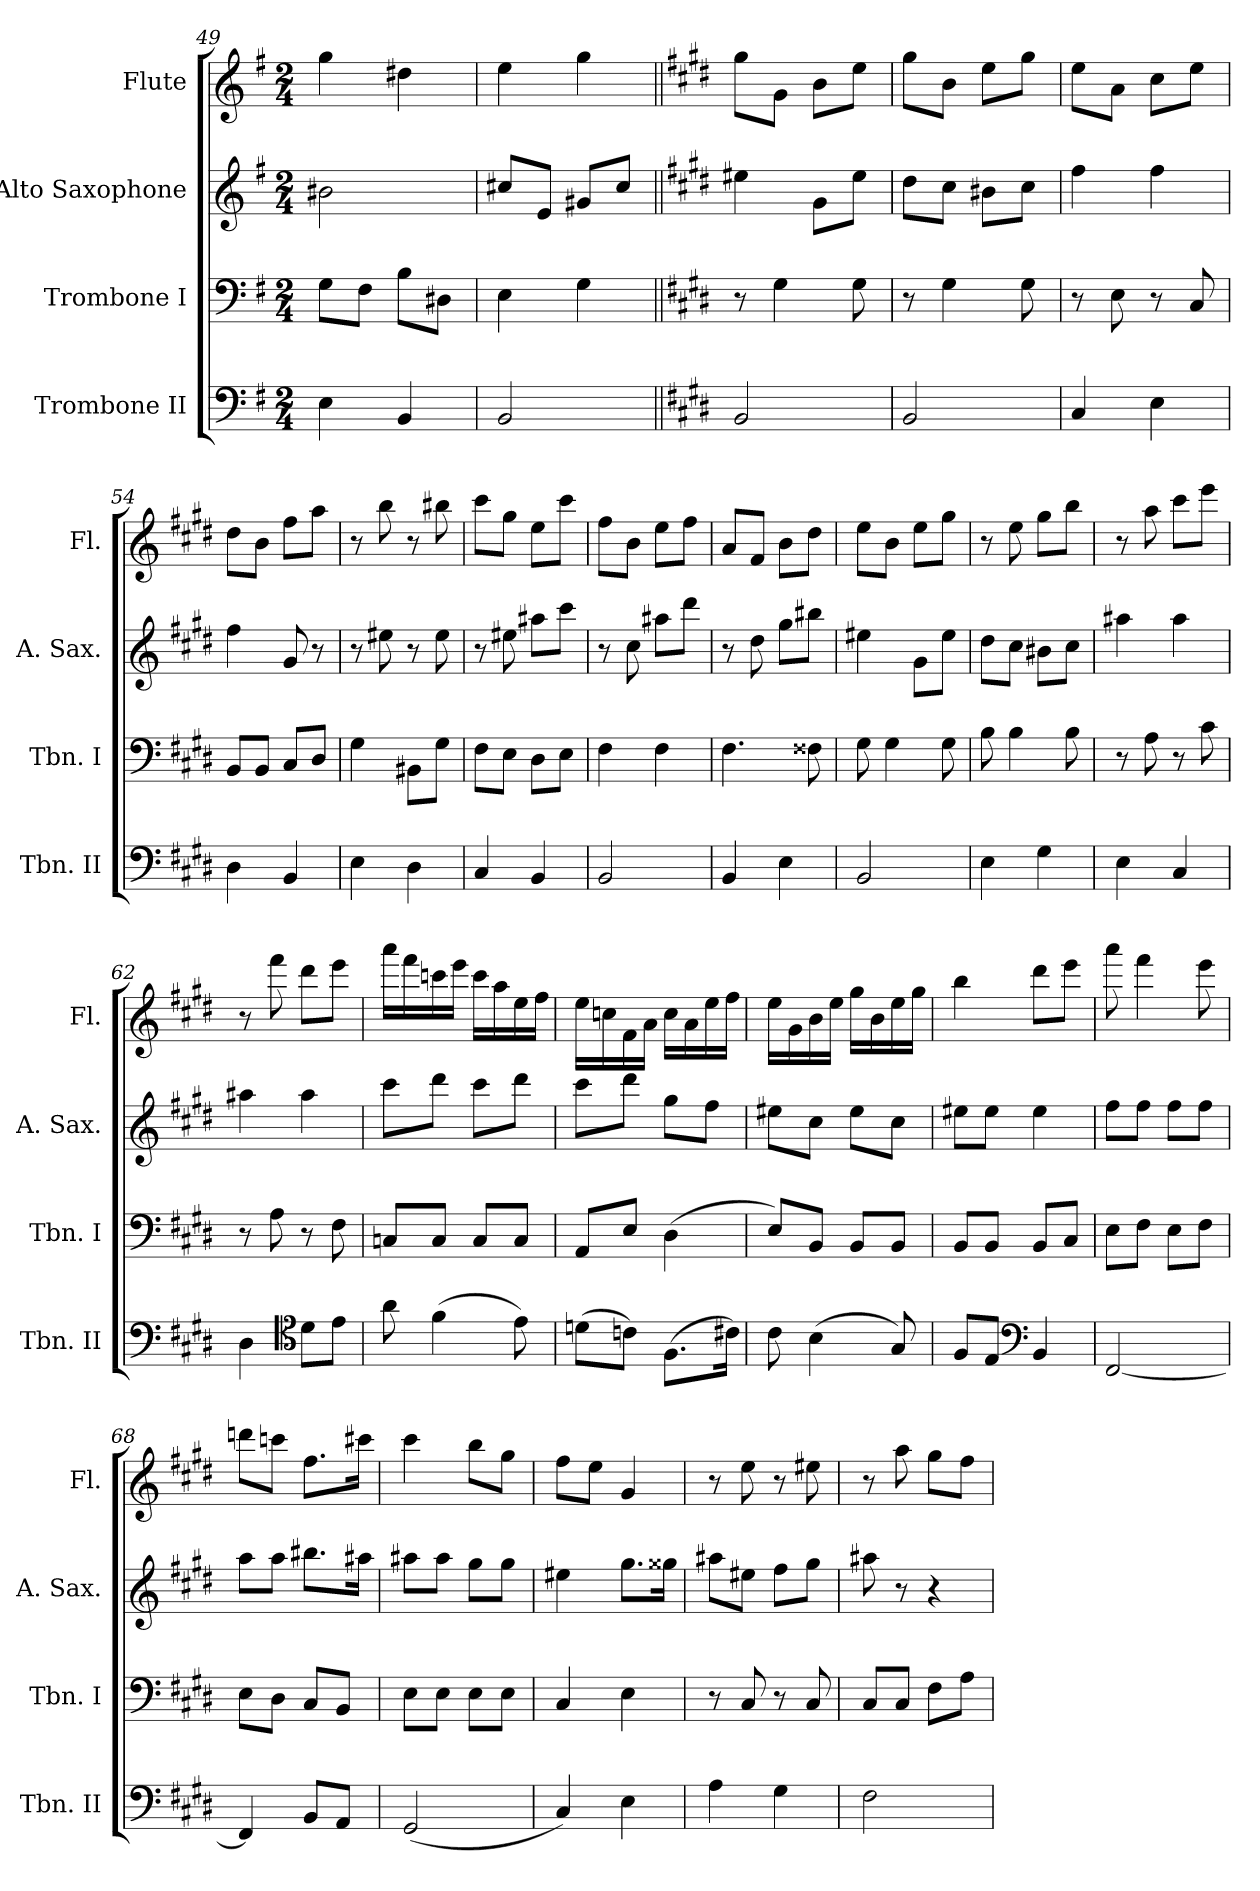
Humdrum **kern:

**kern	**kern	**kern	**kern
*part4	*part3	*part2	*part1
*staff4	*staff3	*staff2	*staff1
*I"Trombone II	*I"Trombone I	*I"Alto Saxophone	*I"Flute
*I'Tbn. II	*I'Tbn. I	*I'A. Sax.	*I'Fl.
*clefF4	*clefF4	*clefG2	*clefG2
*	*	*ITrd5c9	*
*k[f#]	*k[f#]	*k[b-e-]	*k[f#]
*M2/4	*M2/4	*M2/4	*M2/4
=49	=49	=49	=49
4E\	8G\L	2d#X\	4gg\
.	8F#\J	.	.
4BB/	8B\L	.	4dd#X\
.	8D#X\J	.	.
!!LO:LB:g=z
=50	=50	=50	=50
2BB/	4E\	8en/L	4ee\
.	.	8G/J	.
.	4G\	8Bn/L	4gg\
.	.	8e/J	.
=51||	=51||	=51||	=51||
*k[f#c#g#d#]	*k[f#c#g#d#]	*k[f#]	*k[f#c#g#d#]
2BB/	8r	4g#X\	8gg#\L
.	4G#\	.	8g#\J
.	.	8B\L	8b\L
.	8G#\	8g#\J	8ee\J
=52	=52	=52	=52
2BB/	8r	8f#\L	8gg#\L
.	4G#\	8e\J	8b\J
.	.	8d#X\L	8ee\L
.	8G#\	8e\J	8gg#\J
=53	=53	=53	=53
4C#/	8r	4a\	8ee\L
.	8E\	.	8a\J
4E\	8r	4a\	8cc#\L
.	8C#/	.	8ee\J
=54	=54	=54	=54
4D#\	8BB/L	4a\	8dd#\L
.	8BB/J	.	8b\J
4BB/	8C#/L	8B/	8ff#\L
.	8D#/J	8r	8aa\J
=55	=55	=55	=55
4E\	4G#\	8r	8r
.	.	8g#X\	8bb\
4D#\	8BB#X\L	8r	8r
.	8G#\J	8g#\	8bb#X\
!!LO:LB:g=z
=56	=56	=56	=56
4C#/	8F#\L	8r	8ccc#\L
.	8E\J	8g#X\	8gg#\J
4BB/	8D#\L	8cc#X\L	8ee\L
.	8E\J	8ee\J	8ccc#\J
=57	=57	=57	=57
2BB/	4F#\	8r	8ff#\L
.	.	8e\	8b\J
.	4F#\	8cc#X\L	8ee\L
.	.	8ff#\J	8ff#\J
=58	=58	=58	=58
4BB/	4.F#\	8r	8a/L
.	.	8f#\	8f#/J
4E\	.	8b\L	8b\L
.	8F##X\	8dd#X\J	8dd#\J
=59	=59	=59	=59
2BB/	8G#\	4g#X\	8ee\L
.	4G#\	.	8b\J
.	.	8B\L	8ee\L
.	8G#\	8g#\J	8gg#\J
=60	=60	=60	=60
4E\	8B\	8f#\L	8r
.	4B\	8e\J	8ee\
4G#\	.	8d#X\L	8gg#\L
.	8B\	8e\J	8bb\J
=61	=61	=61	=61
4E\	8r	4cc#X\	8r
.	8A\	.	8aa\
4C#/	8r	4cc#\	8ccc#\L
.	8c#\	.	8eee\J
!!LO:PB:g=z
=62	=62	=62	=62
4D#\	8r	4cc#X\	8r
.	8A\	.	8fff#\
*clefC4	*	*	*
8d#\L	8r	4cc#\	8ddd#\L
8e\J	8F#\	.	8eee\J
=63	=63	=63	=63
8a\	8Cn/L	8ee\L	16aaa\LL
.	.	.	16fff#\
(4f#\	8C/J	8ff#\J	16cccn\
.	.	.	16eee\JJ
.	8C/L	8ee\L	16ccc\LL
.	.	.	16aa\
8e\)	8C/J	8ff#\J	16ee\
.	.	.	16ff#\JJ
=64	=64	=64	=64
(8dn\L	8AA/L	8ee\L	16ee\LL
.	.	.	16ccn\
8cn\J)	8E/J	8ff#\J	16f#\
.	.	.	16a\JJ
(8.F#\L	(4D#\	8b\L	16cc\LL
.	.	.	16a\
.	.	8a\J	16ee\
16c#X\Jk)	.	.	16ff#\JJ
=65	=65	=65	=65
8c#\	8E/L)	8g#X\L	16ee\LL
.	.	.	16g#\
(4B\	8BB/J	8e\J	16b\
.	.	.	16ee\JJ
.	8BB/L	8g#\L	16gg#\LL
.	.	.	16b\
8G#/)	8BB/J	8e\J	16ee\
.	.	.	16gg#\JJ
!!LO:LB:g=z
=66	=66	=66	=66
8F#/L	8BB/L	8g#X\L	4bb\
8E/J	8BB/J	8g#\J	.
*clefF4	*	*	*
4BB/	8BB/L	4g#\	8ddd#\L
.	8C#/J	.	8eee\J
=67	=67	=67	=67
[2FF#/	8E\L	8a\L	8aaa\
.	8F#\J	8a\J	4fff#\
.	8E\L	8a\L	.
.	8F#\J	8a\J	8eee\
=68	=68	=68	=68
4FF#/]	8E\L	8cc\L	8dddn\L
.	8D#\J	8cc\J	8cccn\J
8BB/L	8C#/L	8.dd#X\L	8.ff#\L
8AA/J	8BB/J	.	.
.	.	16cc#X\Jk	16ccc#X\Jk
=69	=69	=69	=69
(2GG#/	8E\L	8cc#X\L	4ccc#\
.	8E\J	8cc#\J	.
.	8E\L	8b\L	8bb\L
.	8E\J	8b\J	8gg#\J
=70	=70	=70	=70
4C#/)	4C#/	4g#X\	8ff#\L
.	.	.	8ee\J
4E\	4E\	8.b\L	4g#/
.	.	16b#X\Jk	.
!!LO:LB:g=z
=71	=71	=71	=71
4A\	8r	8cc#X\L	8r
.	8C#/	8g#X\J	8ee\
4G#\	8r	8a\L	8r
.	8C#/	8b\J	8ee#X\
=72	=72	=72	=72
2F#\	8C#/L	8cc#X\	8r
.	8C#/J	8r	8aa\
.	8F#\L	4r	8gg#\L
.	8A\J	.	8ff#\J
=	=	=	=
*-	*-	*-	*-
